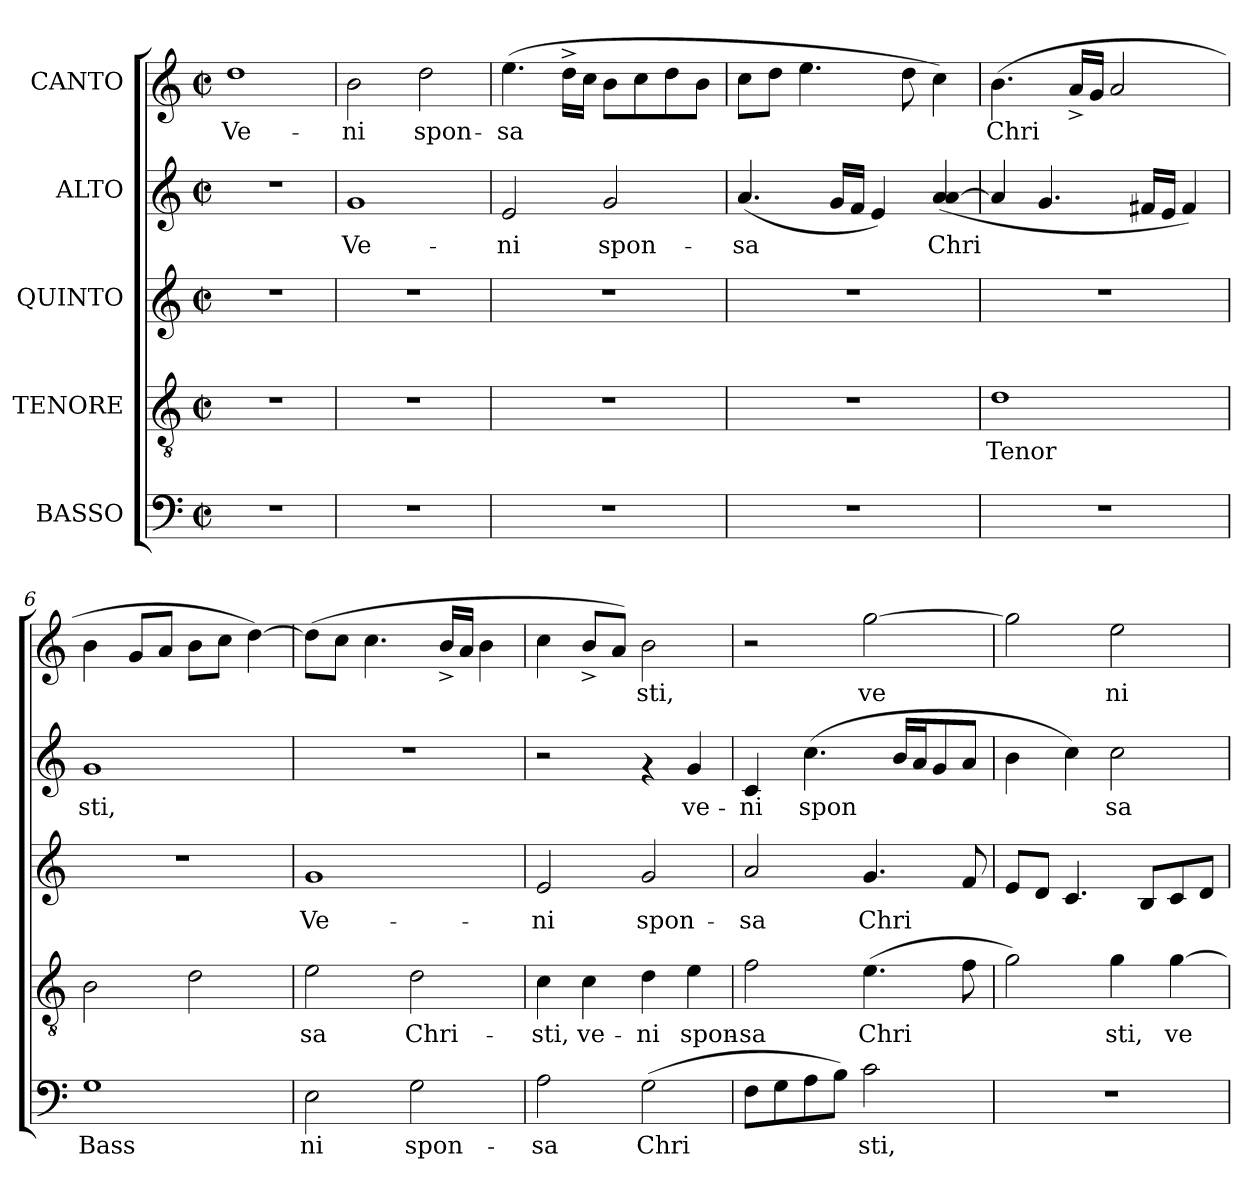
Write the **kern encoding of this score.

**kern	**text	**kern	**text	**kern	**text	**kern	**text	**kern	**text
*part5	*part5	*part4	*part4	*part3	*part3	*part2	*part2	*part1	*part1
*staff5	*staff5	*staff4	*staff4	*staff3	*staff3	*staff2	*staff2	*staff1	*staff1
*I"BASSO	*	*I"TENORE	*	*I"QUINTO	*	*I"ALTO	*	*I"CANTO	*
!!LO:PB:g=z
*stria5	*	*stria5	*	*stria5	*	*stria5	*	*stria5	*
*clefF4	*	*clefGv2	*	*clefG2	*	*clefG2	*	*clefG2	*
*k[]	*	*k[]	*	*k[]	*	*k[]	*	*k[]	*
*C:	*	*C:	*	*C:	*	*C:	*	*C:	*
*M2/2	*	*M2/2	*	*M2/2	*	*M2/2	*	*M2/2	*
*met(c|)	*	*met(c|)	*	*met(c|)	*	*met(c|)	*	*met(c|)	*
=1	=1	=1	=1	=1	=1	=1	=1	=1	=1
!	!	!	!	!	!	!	!	!	!LO:LY:b:cj
1r	.	1r	.	1r	.	1r	.	1dd	Ve-
=2	=2	=2	=2	=2	=2	=2	=2	=2	=2
!	!	!	!	!	!	!	!LO:LY:b:cj	!	!LO:LY:b:cj
1r	.	1r	.	1r	.	1g	Ve-	2b\	-ni
!	!	!	!	!	!	!	!	!	!LO:LY:b:cj
.	.	.	.	.	.	.	.	2dd\	spon-
=3	=3	=3	=3	=3	=3	=3	=3	=3	=3
!	!	!	!	!	!	!	!LO:LY:b:cj	!	!LO:LY:b:cj
1r	.	1r	.	1r	.	2e/	-ni	(>4.ee\	-sa
!	!	!	!	!	!	!	!	!	!LO:LY:b:cj
.	.	.	.	.	.	.	.	16dd^<\L	.
!	!	!	!	!	!	!	!	!	!LO:LY:b:cj
.	.	.	.	.	.	.	.	16cc\J	.
!	!	!	!	!	!	!	!LO:LY:b:cj	!	!LO:LY:b:cj
.	.	.	.	.	.	2g/	spon-	8b\L	.
!	!	!	!	!	!	!	!	!	!LO:LY:b:cj
.	.	.	.	.	.	.	.	8cc\	.
!	!	!	!	!	!	!	!	!	!LO:LY:b:cj
.	.	.	.	.	.	.	.	8dd\	.
!	!	!	!	!	!	!	!	!	!LO:LY:b:cj
.	.	.	.	.	.	.	.	8b\J	.
=4	=4	=4	=4	=4	=4	=4	=4	=4	=4
!	!	!	!	!	!	!	!LO:LY:b:cj	!	!LO:LY:b:cj
1r	.	1r	.	1r	.	(<4.a/	-sa	8cc\L	.
!	!	!	!	!	!	!	!	!	!LO:LY:b:cj
.	.	.	.	.	.	.	.	8dd\J	.
!	!	!	!	!	!	!	!	!	!LO:LY:b:cj
.	.	.	.	.	.	.	.	4.ee\	.
!	!	!	!	!	!	!	!LO:LY:b:cj	!	!
.	.	.	.	.	.	16g/L	.	.	.
!	!	!	!	!	!	!	!LO:LY:b:cj	!	!
.	.	.	.	.	.	16f/J	.	.	.
!	!	!	!	!	!	!	!LO:LY:b:cj	!	!
.	.	.	.	.	.	4e/)	.	.	.
!	!	!	!	!	!	!	!	!	!LO:LY:b:cj
.	.	.	.	.	.	.	.	8dd\	.
!	!	!	!	!	!	!	!LO:LY:b:cj	!	!LO:LY:b:cj
.	.	.	.	.	.	(<4a/ [<4a/	Chri-	4cc\)	.
=5	=5	=5	=5	=5	=5	=5	=5	=5	=5
!	!	!	!LO:LY:b:rj	!	!	!	!LO:LY:b:cj	!	!LO:LY:b:cj
1r	.	1d	Tenor	1r	.	4a/]	--	(>4.b\	Chri-
!	!	!	!	!	!	!	!LO:LY:b:cj	!	!
.	.	.	.	.	.	4.g/	--	.	.
!	!	!	!	!	!	!	!	!	!LO:LY:b:cj
.	.	.	.	.	.	.	.	16a^>/L	--
!	!	!	!	!	!	!	!	!	!LO:LY:b:cj
.	.	.	.	.	.	.	.	16g/J	--
!	!	!	!	!	!	!	!	!	!LO:LY:b:cj
.	.	.	.	.	.	.	.	2a/	--
!	!	!	!	!	!	!	!LO:LY:b:cj	!	!
.	.	.	.	.	.	16f#X/L	--	.	.
!	!	!	!	!	!	!	!LO:LY:b:cj	!	!
.	.	.	.	.	.	16e/J	--	.	.
!	!	!	!	!	!	!	!LO:LY:b:cj	!	!
.	.	.	.	.	.	4f#/)	--	.	.
=6	=6	=6	=6	=6	=6	=6	=6	=6	=6
!	!LO:LY:b:rj	!	!LO:LY:b:rj	!	!	!	!LO:LY:b:cj	!	!LO:LY:b:cj
1G	Bass	2B\	.	1r	.	1g	-sti,	4b\	--
!	!	!	!	!	!	!	!	!	!LO:LY:b:cj
.	.	.	.	.	.	.	.	8g/L	--
!	!	!	!	!	!	!	!	!	!LO:LY:b:cj
.	.	.	.	.	.	.	.	8a/J	--
!	!	!	!LO:LY:b:rj	!	!	!	!	!	!LO:LY:b:cj
.	.	2d\	.	.	.	.	.	8b\L	--
!	!	!	!	!	!	!	!	!	!LO:LY:b:cj
.	.	.	.	.	.	.	.	8cc\J	--
!	!	!	!	!	!	!	!	!	!LO:LY:b:cj
.	.	.	.	.	.	.	.	[<4dd\)	--
!!LO:LB:g=z
=7	=7	=7	=7	=7	=7	=7	=7	=7	=7
!	!LO:LY:b:rj	!	!LO:LY:b:rj	!	!LO:LY:b:cj	!	!	!	!LO:LY:b:cj
2E\	ni	2e\	sa	1g	Ve-	1r	.	(>8dd\L]	--
!	!	!	!	!	!	!	!	!	!LO:LY:b:cj
.	.	.	.	.	.	.	.	8cc\J	--
!	!	!	!	!	!	!	!	!	!LO:LY:b:cj
.	.	.	.	.	.	.	.	4.cc\	--
!	!LO:LY:b:rj	!	!LO:LY:b:rj	!	!	!	!	!	!
2G\	spon-	2d\	Chri-	.	.	.	.	.	.
!	!	!	!	!	!	!	!	!	!LO:LY:b:cj
.	.	.	.	.	.	.	.	16b^>/L	--
!	!	!	!	!	!	!	!	!	!LO:LY:b:cj
.	.	.	.	.	.	.	.	16a/J	--
!	!	!	!	!	!	!	!	!	!LO:LY:b:cj
.	.	.	.	.	.	.	.	4b\	--
=8	=8	=8	=8	=8	=8	=8	=8	=8	=8
!	!LO:LY:b:rj	!	!LO:LY:b:rj	!	!LO:LY:b:cj	!	!	!	!LO:LY:b:cj
2A\	-sa	4c\	-sti,	2e/	-ni	2r	.	4cc\	--
!	!	!	!LO:LY:b:rj	!	!	!	!	!	!LO:LY:b:cj
.	.	4c\	ve-	.	.	.	.	8b^>/L	--
!	!	!	!	!	!	!	!	!	!LO:LY:b:cj
.	.	.	.	.	.	.	.	8a/J)	--
!	!LO:LY:b:rj	!	!LO:LY:b:rj	!	!LO:LY:b:cj	!	!	!	!LO:LY:b:cj
(>2G\	Chri-	4d\	-ni	2g/	spon-	4rf	.	2b\	-sti,
!	!	!	!LO:LY:b:rj	!	!	!	!LO:LY:b:cj	!	!
.	.	4e\	spon-	.	.	4g/	ve-	.	.
=9	=9	=9	=9	=9	=9	=9	=9	=9	=9
!	!LO:LY:b:rj	!	!LO:LY:b:rj	!	!LO:LY:b:cj	!	!LO:LY:b:cj	!	!
8F\L	--	2f\	-sa	2a/	-sa	4c/	-ni	2r	.
!	!LO:LY:b:rj	!	!	!	!	!	!	!	!
8G\	--	.	.	.	.	.	.	.	.
!	!LO:LY:b:rj	!	!	!	!	!	!LO:LY:b:cj	!	!
8A\	--	.	.	.	.	(>4.cc\	spon-	.	.
!	!LO:LY:b:rj	!	!	!	!	!	!	!	!
8B\J)	--	.	.	.	.	.	.	.	.
!	!LO:LY:b:rj	!	!LO:LY:b:rj	!	!LO:LY:b:cj	!	!	!	!LO:LY:b:cj
2c\	-sti,	(>4.e\	Chri-	4.g/	Chri-	.	.	[>2gg\	ve-
!	!	!	!	!	!	!	!LO:LY:b:cj	!	!
.	.	.	.	.	.	16b/L	--	.	.
!	!	!	!	!	!	!	!LO:LY:b:cj	!	!
.	.	.	.	.	.	16a/	--	.	.
!	!	!	!	!	!	!	!LO:LY:b:cj	!	!
.	.	.	.	.	.	8g/	--	.	.
!	!	!	!LO:LY:b:rj	!	!LO:LY:b:cj	!	!LO:LY:b:cj	!	!
.	.	8f\	--	8f/	--	8a/J	--	.	.
=10	=10	=10	=10	=10	=10	=10	=10	=10	=10
!	!	!	!LO:LY:b:rj	!	!LO:LY:b:cj	!	!LO:LY:b:cj	!	!LO:LY:b:cj
1r	.	2g\)	--	8e/L	--	4b\	--	2gg\]	--
!	!	!	!	!	!LO:LY:b:cj	!	!	!	!
.	.	.	.	8d/J	--	.	.	.	.
!	!	!	!	!	!LO:LY:b:cj	!	!LO:LY:b:cj	!	!
.	.	.	.	4.c/	--	4cc\)	--	.	.
!	!	!	!LO:LY:b:rj	!	!	!	!LO:LY:b:cj	!	!LO:LY:b:cj
.	.	4g\	-sti,	.	.	2cc\	-sa	2ee\	-ni
!	!	!	!	!	!LO:LY:b:cj	!	!	!	!
.	.	.	.	8B/L	--	.	.	.	.
!	!	!	!LO:LY:b:rj	!	!LO:LY:b:cj	!	!	!	!
.	.	[>4g\	ve-	8c/	--	.	.	.	.
!	!	!	!	!	!LO:LY:b:cj	!	!	!	!
.	.	.	.	8d/J	--	.	.	.	.
=	=	=	=	=	=	=	=	=	=
*-	*-	*-	*-	*-	*-	*-	*-	*-	*-
